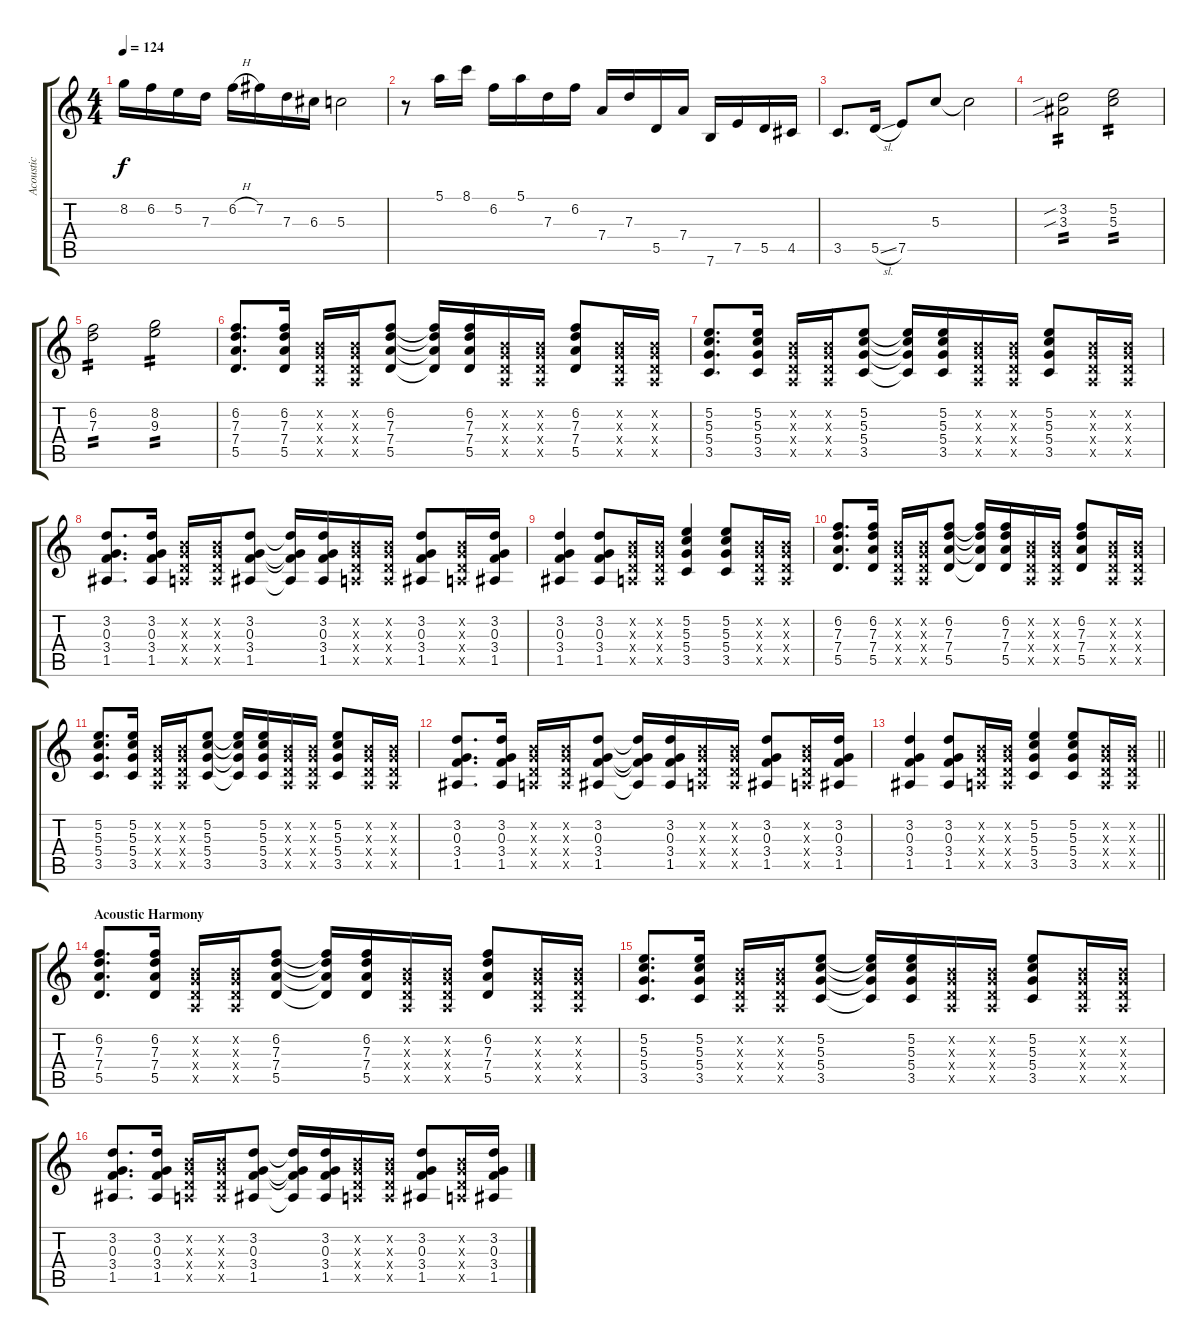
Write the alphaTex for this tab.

\track ("Acoustic" "Acoustic") {instrument acousticguitarsteel}
\staff {score tabs}
\tuning (E4 B3 G3 D3 A2 E2) {hide}
\ts (4 4)
\tempo 124
\clef g2
\ks c
8.2.16{dy f} 6.2.16 5.2.16 7.3.16 6.2{h}.16 7.2.16 7.3.16 6.3.16 5.3.2 |
r.8 5.1.16 8.1.16 6.2.16 5.1.16 7.3.16 6.2.16 7.4.16 7.3.16 5.5.16 7.4.16 7.6.16 7.5.16 5.5.16 4.5.16 |
3.5.8{d} 5.5{sl}.16 7.5.8 5.3.8 5.3{t}.2 |
(3.2{sib} 3.3{sib}).2{tp 2} (5.2 5.3).2{tp 2} |
(6.2 7.3).2{tp 2} (8.2 9.3).2{tp 2} |
(6.2 7.3 7.4 5.5).8{d volume 8} (6.2 7.3 7.4 5.5).16 (0.2{x} 0.3{x} 0.4{x} 0.5{x}).16 (0.2{x} 0.3{x} 0.4{x} 0.5{x}).16 (6.2 7.3 7.4 5.5).8 (6.2{t} 7.3{t} 7.4{t} 5.5{t}).16 (6.2 7.3 7.4 5.5).16 (0.2{x} 0.3{x} 0.4{x} 0.5{x}).16 (0.2{x} 0.3{x} 0.4{x} 0.5{x}).16 (6.2 7.3 7.4 5.5).8 (0.2{x} 0.3{x} 0.4{x} 0.5{x}).16 (0.2{x} 0.3{x} 0.4{x} 0.5{x}).16 |
(5.2 5.3 5.4 3.5).8{d} (5.2 5.3 5.4 3.5).16 (0.2{x} 0.3{x} 0.4{x} 0.5{x}).16 (0.2{x} 0.3{x} 0.4{x} 0.5{x}).16 (5.2 5.3 5.4 3.5).8 (5.2{t} 5.3{t} 5.4{t} 3.5{t}).16 (5.2 5.3 5.4 3.5).16 (0.2{x} 0.3{x} 0.4{x} 0.5{x}).16 (0.2{x} 0.3{x} 0.4{x} 0.5{x}).16 (5.2 5.3 5.4 3.5).8 (0.2{x} 0.3{x} 0.4{x} 0.5{x}).16 (0.2{x} 0.3{x} 0.4{x} 0.5{x}).16 |
(3.2 0.3 3.4 1.5).8{d} (3.2 0.3 3.4 1.5).16 (0.2{x} 0.3{x} 0.4{x} 0.5{x}).16 (0.2{x} 0.3{x} 0.4{x} 0.5{x}).16 (3.2 0.3 3.4 1.5).8 (3.2{t} 0.3{t} 3.4{t} 1.5{t}).16 (3.2 0.3 3.4 1.5).16 (0.2{x} 0.3{x} 0.4{x} 0.5{x}).16 (0.2{x} 0.3{x} 0.4{x} 0.5{x}).16 (3.2 0.3 3.4 1.5).8 (0.2{x} 0.3{x} 0.4{x} 0.5{x}).16 (3.2 0.3 3.4 1.5).16 |
(3.2 0.3 3.4 1.5).4 (3.2 0.3 3.4 1.5).8 (0.2{x} 0.3{x} 0.4{x} 0.5{x}).16 (0.2{x} 0.3{x} 0.4{x} 0.5{x}).16 (5.2 5.3 5.4 3.5).4 (5.2 5.3 5.4 3.5).8 (0.2{x} 0.3{x} 0.4{x} 0.5{x}).16 (0.2{x} 0.3{x} 0.4{x} 0.5{x}).16 |
(6.2 7.3 7.4 5.5).8{d} (6.2 7.3 7.4 5.5).16 (0.2{x} 0.3{x} 0.4{x} 0.5{x}).16 (0.2{x} 0.3{x} 0.4{x} 0.5{x}).16 (6.2 7.3 7.4 5.5).8 (6.2{t} 7.3{t} 7.4{t} 5.5{t}).16 (6.2 7.3 7.4 5.5).16 (0.2{x} 0.3{x} 0.4{x} 0.5{x}).16 (0.2{x} 0.3{x} 0.4{x} 0.5{x}).16 (6.2 7.3 7.4 5.5).8 (0.2{x} 0.3{x} 0.4{x} 0.5{x}).16 (0.2{x} 0.3{x} 0.4{x} 0.5{x}).16 |
(5.2 5.3 5.4 3.5).8{d} (5.2 5.3 5.4 3.5).16 (0.2{x} 0.3{x} 0.4{x} 0.5{x}).16 (0.2{x} 0.3{x} 0.4{x} 0.5{x}).16 (5.2 5.3 5.4 3.5).8 (5.2{t} 5.3{t} 5.4{t} 3.5{t}).16 (5.2 5.3 5.4 3.5).16 (0.2{x} 0.3{x} 0.4{x} 0.5{x}).16 (0.2{x} 0.3{x} 0.4{x} 0.5{x}).16 (5.2 5.3 5.4 3.5).8 (0.2{x} 0.3{x} 0.4{x} 0.5{x}).16 (0.2{x} 0.3{x} 0.4{x} 0.5{x}).16 |
(3.2 0.3 3.4 1.5).8{d} (3.2 0.3 3.4 1.5).16 (0.2{x} 0.3{x} 0.4{x} 0.5{x}).16 (0.2{x} 0.3{x} 0.4{x} 0.5{x}).16 (3.2 0.3 3.4 1.5).8 (3.2{t} 0.3{t} 3.4{t} 1.5{t}).16 (3.2 0.3 3.4 1.5).16 (0.2{x} 0.3{x} 0.4{x} 0.5{x}).16 (0.2{x} 0.3{x} 0.4{x} 0.5{x}).16 (3.2 0.3 3.4 1.5).8 (0.2{x} 0.3{x} 0.4{x} 0.5{x}).16 (3.2 0.3 3.4 1.5).16 |
\barLineRight lightlight
(3.2 0.3 3.4 1.5).4 (3.2 0.3 3.4 1.5).8 (0.2{x} 0.3{x} 0.4{x} 0.5{x}).16 (0.2{x} 0.3{x} 0.4{x} 0.5{x}).16 (5.2 5.3 5.4 3.5).4 (5.2 5.3 5.4 3.5).8 (0.2{x} 0.3{x} 0.4{x} 0.5{x}).16 (0.2{x} 0.3{x} 0.4{x} 0.5{x}).16 |
\section ("" "Acoustic Harmony")
(6.2 7.3 7.4 5.5).8{d} (6.2 7.3 7.4 5.5).16 (0.2{x} 0.3{x} 0.4{x} 0.5{x}).16 (0.2{x} 0.3{x} 0.4{x} 0.5{x}).16 (6.2 7.3 7.4 5.5).8 (6.2{t} 7.3{t} 7.4{t} 5.5{t}).16 (6.2 7.3 7.4 5.5).16 (0.2{x} 0.3{x} 0.4{x} 0.5{x}).16 (0.2{x} 0.3{x} 0.4{x} 0.5{x}).16 (6.2 7.3 7.4 5.5).8 (0.2{x} 0.3{x} 0.4{x} 0.5{x}).16 (0.2{x} 0.3{x} 0.4{x} 0.5{x}).16 |
(5.2 5.3 5.4 3.5).8{d} (5.2 5.3 5.4 3.5).16 (0.2{x} 0.3{x} 0.4{x} 0.5{x}).16 (0.2{x} 0.3{x} 0.4{x} 0.5{x}).16 (5.2 5.3 5.4 3.5).8 (5.2{t} 5.3{t} 5.4{t} 3.5{t}).16 (5.2 5.3 5.4 3.5).16 (0.2{x} 0.3{x} 0.4{x} 0.5{x}).16 (0.2{x} 0.3{x} 0.4{x} 0.5{x}).16 (5.2 5.3 5.4 3.5).8 (0.2{x} 0.3{x} 0.4{x} 0.5{x}).16 (0.2{x} 0.3{x} 0.4{x} 0.5{x}).16 |
(3.2 0.3 3.4 1.5).8{d} (3.2 0.3 3.4 1.5).16 (0.2{x} 0.3{x} 0.4{x} 0.5{x}).16 (0.2{x} 0.3{x} 0.4{x} 0.5{x}).16 (3.2 0.3 3.4 1.5).8 (3.2{t} 0.3{t} 3.4{t} 1.5{t}).16 (3.2 0.3 3.4 1.5).16 (0.2{x} 0.3{x} 0.4{x} 0.5{x}).16 (0.2{x} 0.3{x} 0.4{x} 0.5{x}).16 (3.2 0.3 3.4 1.5).8 (0.2{x} 0.3{x} 0.4{x} 0.5{x}).16 (3.2 0.3 3.4 1.5).16
